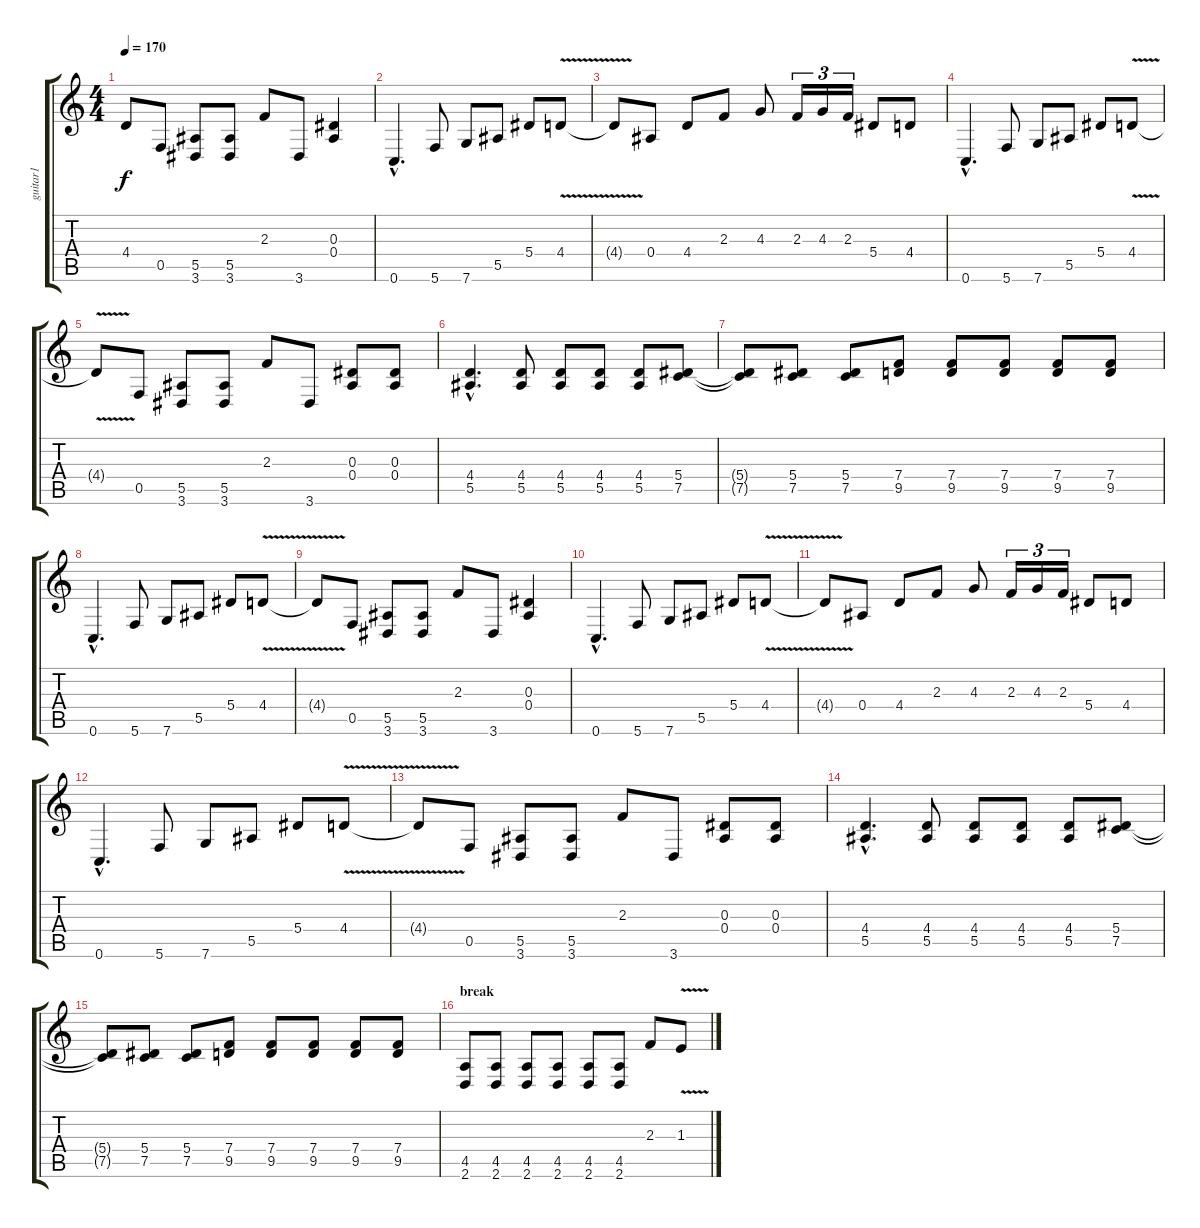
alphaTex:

\track ("guitar1" "guitar1") {instrument distortionguitar}
\staff {score tabs}
\tuning (C4 G3 Eb3 Bb2 F2 C2) {hide}
\ts (4 4)
\tempo 170
\clef g2
\ks c
4.4{t}.8{dy f} 0.5.8 (5.5 3.6).8 (5.5 3.6).8 2.3.8 3.6.8 (0.3 0.4).4 |
0.6{hac}.4{d} 5.6.8 7.6.8 5.5.8 5.4.8 4.4{v}.8 |
4.4{t}.8 0.4.8 4.4.8 2.3.8 4.3.8 2.3.16{tu (3 2)} 4.3.16{tu (3 2)} 2.3.16{tu (3 2)} 5.4.8 4.4.8 |
0.6{hac}.4{d} 5.6.8 7.6.8 5.5.8 5.4.8 4.4{v}.8 |
4.4{t}.8 0.5.8 (5.5 3.6).8 (5.5 3.6).8 2.3.8 3.6.8 (0.3 0.4).8 (0.3 0.4).8 |
(4.4{hac} 5.5{hac}).4{d} (4.4 5.5).8 (4.4 5.5).8 (4.4 5.5).8 (4.4 5.5).8 (5.4 7.5).8 |
(5.4{t} 7.5{t}).8 (5.4 7.5).8 (5.4 7.5).8 (7.4 9.5).8 (7.4 9.5).8 (7.4 9.5).8 (7.4 9.5).8 (7.4 9.5).8 |
0.6{hac}.4{d} 5.6.8 7.6.8 5.5.8 5.4.8 4.4{v}.8 |
4.4{t}.8 0.5.8 (5.5 3.6).8 (5.5 3.6).8 2.3.8 3.6.8 (0.3 0.4).4 |
0.6{hac}.4{d} 5.6.8 7.6.8 5.5.8 5.4.8 4.4{v}.8 |
4.4{t}.8 0.4.8 4.4.8 2.3.8 4.3.8 2.3.16{tu (3 2)} 4.3.16{tu (3 2)} 2.3.16{tu (3 2)} 5.4.8 4.4.8 |
0.6{hac}.4{d} 5.6.8 7.6.8 5.5.8 5.4.8 4.4{v}.8 |
4.4{t}.8 0.5.8 (5.5 3.6).8 (5.5 3.6).8 2.3.8 3.6.8 (0.3 0.4).8 (0.3 0.4).8 |
(4.4{hac} 5.5{hac}).4{d} (4.4 5.5).8 (4.4 5.5).8 (4.4 5.5).8 (4.4 5.5).8 (5.4 7.5).8 |
(5.4{t} 7.5{t}).8 (5.4 7.5).8 (5.4 7.5).8 (7.4 9.5).8 (7.4 9.5).8 (7.4 9.5).8 (7.4 9.5).8 (7.4 9.5).8 |
\section ("" "break")
(4.5 2.6).8 (4.5 2.6).8 (4.5 2.6).8 (4.5 2.6).8 (4.5 2.6).8 (4.5 2.6).8 2.3.8 1.3{v}.8
